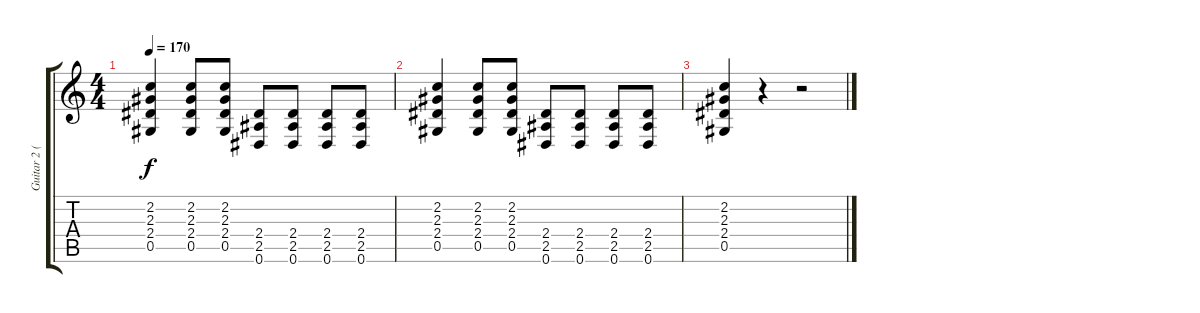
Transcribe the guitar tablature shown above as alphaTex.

\track ("Guitar 2 (Billie Joe)" "Guitar 2 (") {instrument overdrivenguitar}
\staff {score tabs}
\tuning (Eb4 Bb3 Gb3 Db3 Ab2 Eb2) {hide}
\ts (4 4)
\tempo 170
\clef g2
\ks c
(2.2 2.3 2.4 0.5).4{dy f} (2.2 2.3 2.4 0.5).8 (2.2 2.3 2.4 0.5).8 (2.4 2.5 0.6).8 (2.4 2.5 0.6).8 (2.4 2.5 0.6).8 (2.4 2.5 0.6).8 |
(2.2 2.3 2.4 0.5).4 (2.2 2.3 2.4 0.5).8 (2.2 2.3 2.4 0.5).8 (2.4 2.5 0.6).8 (2.4 2.5 0.6).8 (2.4 2.5 0.6).8 (2.4 2.5 0.6).8 |
(2.2 2.3 2.4 0.5).4 r.4 r.2
